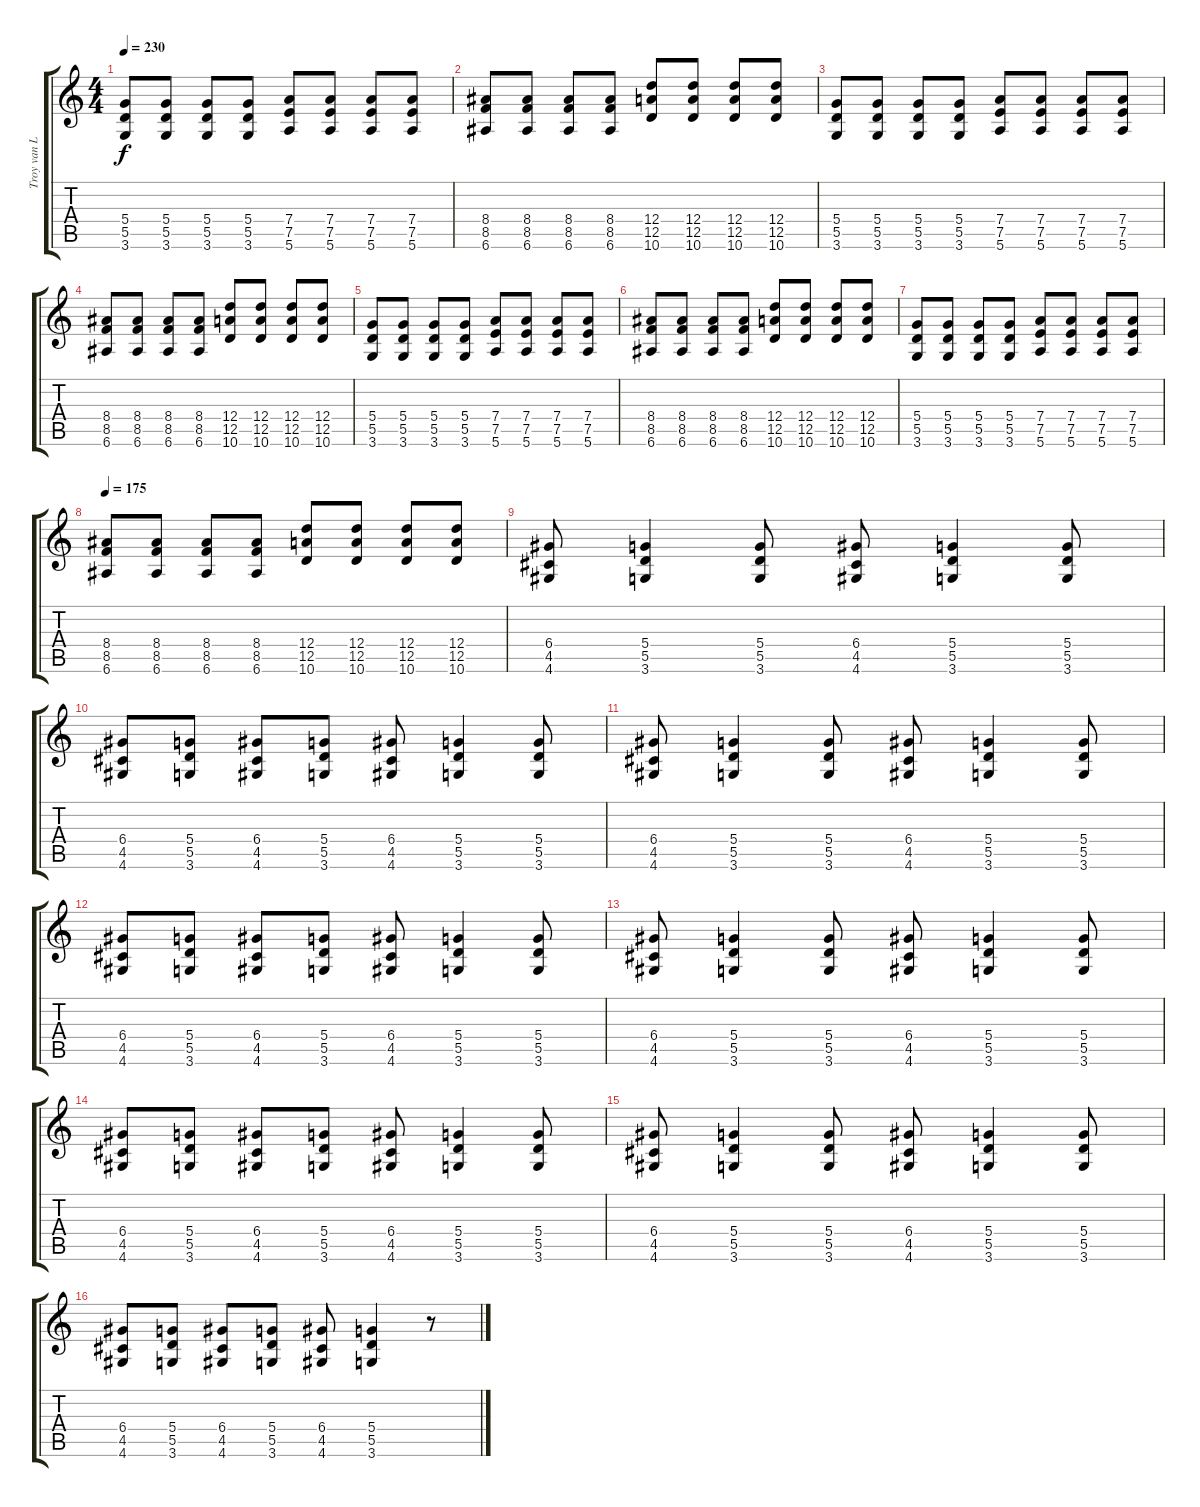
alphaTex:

\track ("Troy van Leeuwen - guitar" "Troy van L") {instrument overdrivenguitar}
\staff {score tabs}
\tuning (E4 B3 G3 D3 A2 E2) {hide}
\ts (4 4)
\tempo 230
\clef g2
\ks c
(5.4 5.5 3.6).8{dy f} (5.4 5.5 3.6).8 (5.4 5.5 3.6).8 (5.4 5.5 3.6).8 (7.4 7.5 5.6).8 (7.4 7.5 5.6).8 (7.4 7.5 5.6).8 (7.4 7.5 5.6).8 |
(8.4 8.5 6.6).8 (8.4 8.5 6.6).8 (8.4 8.5 6.6).8 (8.4 8.5 6.6).8 (12.4 12.5 10.6).8 (12.4 12.5 10.6).8 (12.4 12.5 10.6).8 (12.4 12.5 10.6).8 |
(5.4 5.5 3.6).8 (5.4 5.5 3.6).8 (5.4 5.5 3.6).8 (5.4 5.5 3.6).8 (7.4 7.5 5.6).8 (7.4 7.5 5.6).8 (7.4 7.5 5.6).8 (7.4 7.5 5.6).8 |
(8.4 8.5 6.6).8 (8.4 8.5 6.6).8 (8.4 8.5 6.6).8 (8.4 8.5 6.6).8 (12.4 12.5 10.6).8 (12.4 12.5 10.6).8 (12.4 12.5 10.6).8 (12.4 12.5 10.6).8 |
(5.4 5.5 3.6).8 (5.4 5.5 3.6).8 (5.4 5.5 3.6).8 (5.4 5.5 3.6).8 (7.4 7.5 5.6).8 (7.4 7.5 5.6).8 (7.4 7.5 5.6).8 (7.4 7.5 5.6).8 |
(8.4 8.5 6.6).8 (8.4 8.5 6.6).8 (8.4 8.5 6.6).8 (8.4 8.5 6.6).8 (12.4 12.5 10.6).8 (12.4 12.5 10.6).8 (12.4 12.5 10.6).8 (12.4 12.5 10.6).8 |
(5.4 5.5 3.6).8 (5.4 5.5 3.6).8 (5.4 5.5 3.6).8 (5.4 5.5 3.6).8 (7.4 7.5 5.6).8 (7.4 7.5 5.6).8 (7.4 7.5 5.6).8 (7.4 7.5 5.6).8 |
\tempo 175
(8.4 8.5 6.6).8 (8.4 8.5 6.6).8 (8.4 8.5 6.6).8 (8.4 8.5 6.6).8 (12.4 12.5 10.6).8 (12.4 12.5 10.6).8 (12.4 12.5 10.6).8 (12.4 12.5 10.6).8 |
\section ("" "")
(6.4 4.5 4.6).8 (5.4 5.5 3.6).4 (5.4 5.5 3.6).8 (6.4 4.5 4.6).8 (5.4 5.5 3.6).4 (5.4 5.5 3.6).8 |
(6.4 4.5 4.6).8 (5.4 5.5 3.6).8 (6.4 4.5 4.6).8 (5.4 5.5 3.6).8 (6.4 4.5 4.6).8 (5.4 5.5 3.6).4 (5.4 5.5 3.6).8 |
(6.4 4.5 4.6).8 (5.4 5.5 3.6).4 (5.4 5.5 3.6).8 (6.4 4.5 4.6).8 (5.4 5.5 3.6).4 (5.4 5.5 3.6).8 |
(6.4 4.5 4.6).8 (5.4 5.5 3.6).8 (6.4 4.5 4.6).8 (5.4 5.5 3.6).8 (6.4 4.5 4.6).8 (5.4 5.5 3.6).4 (5.4 5.5 3.6).8 |
(6.4 4.5 4.6).8 (5.4 5.5 3.6).4 (5.4 5.5 3.6).8 (6.4 4.5 4.6).8 (5.4 5.5 3.6).4 (5.4 5.5 3.6).8 |
(6.4 4.5 4.6).8 (5.4 5.5 3.6).8 (6.4 4.5 4.6).8 (5.4 5.5 3.6).8 (6.4 4.5 4.6).8 (5.4 5.5 3.6).4 (5.4 5.5 3.6).8 |
(6.4 4.5 4.6).8 (5.4 5.5 3.6).4 (5.4 5.5 3.6).8 (6.4 4.5 4.6).8 (5.4 5.5 3.6).4 (5.4 5.5 3.6).8 |
(6.4 4.5 4.6).8 (5.4 5.5 3.6).8 (6.4 4.5 4.6).8 (5.4 5.5 3.6).8 (6.4 4.5 4.6).8 (5.4 5.5 3.6).4 r.8
